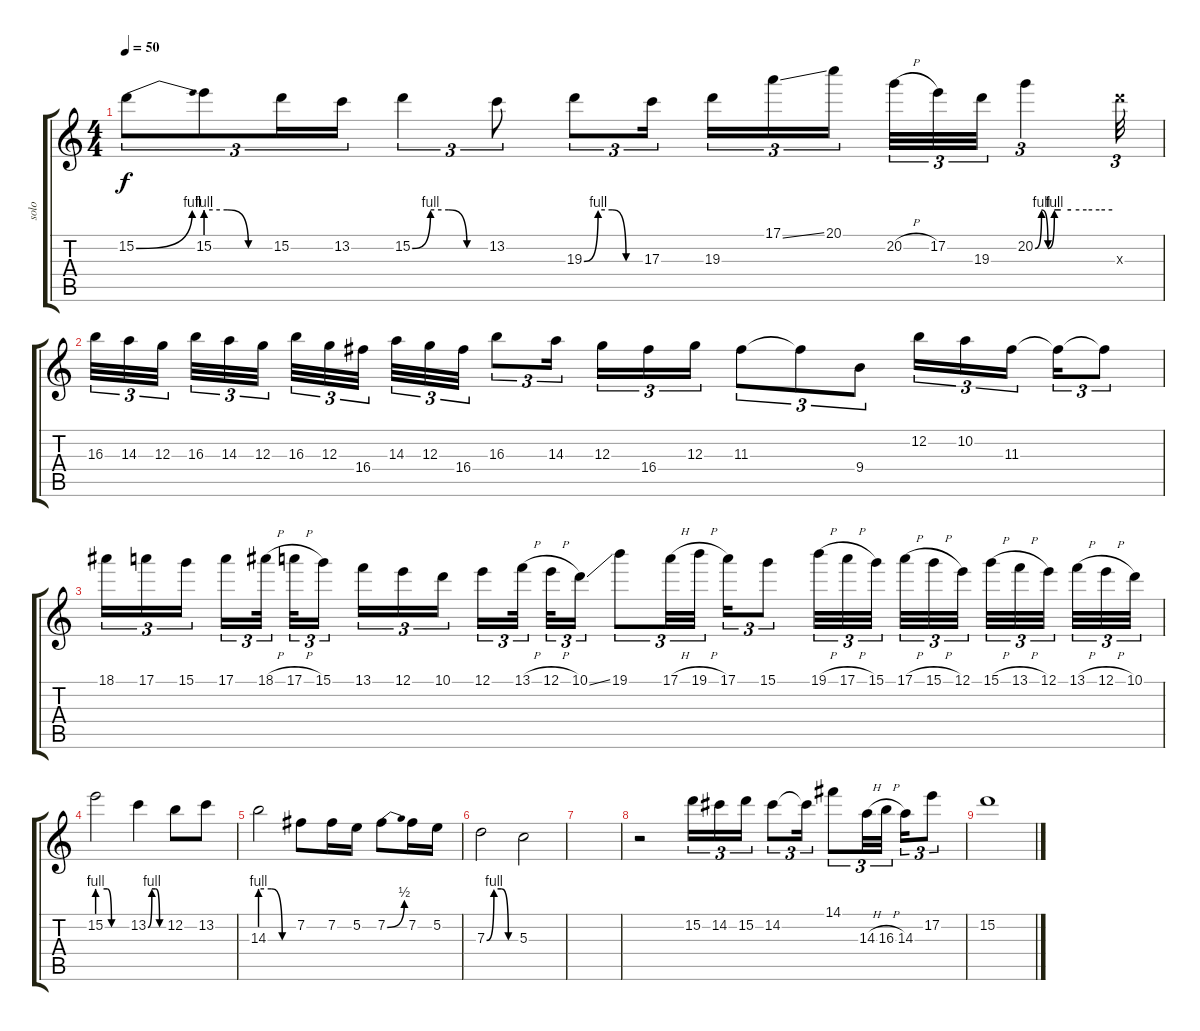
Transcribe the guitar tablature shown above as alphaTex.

\track ("solo" "solo") {instrument overdrivenguitar}
\staff {score tabs}
\tuning (E4 B3 G3 D3 A2 D2) {hide}
\ts (4 4)
\tempo 50
\clef g2
\ks c
15.2{be (bend 0 0 60 4)}.8{tu (3 2) dy f} 15.2{be (custom 0 4 20 4 40 0 60 0)}.8{tu (3 2)} 15.2.16{tu (3 2)} 13.2.16{tu (3 2)} 15.2{be (custom 0 0 15 4 30 4 45 0 60 0)}.4{tu (3 2)} 13.2.8{tu (3 2)} 19.3{be (custom 0 0 15 4 30 4 45 0 60 0)}.8{tu (3 2)} 17.3.16{tu (3 2)} 19.3.16{tu (3 2)} 17.1{ss}.16{tu (3 2)} 20.1.16{tu (3 2)} 20.2{h}.32{tu (3 2)} 17.2.32{tu (3 2)} 19.3.32{tu (3 2)} 20.2{be (custom 0 0 5 4 10 0 15 4 20 4 28 4 40 4 50 4 60 4)}.4{tu (3 2)} 19.3{x}.32{tu (3 2)} |
16.3.32{tu (3 2)} 14.3.32{tu (3 2)} 12.3.32{tu (3 2)} 16.3.32{tu (3 2)} 14.3.32{tu (3 2)} 12.3.32{tu (3 2)} 16.3.32{tu (3 2)} 12.3.32{tu (3 2)} 16.4.32{tu (3 2)} 14.3.32{tu (3 2)} 12.3.32{tu (3 2)} 16.4.32{tu (3 2)} 16.3.8{tu (3 2)} 14.3.16{tu (3 2)} 12.3.16{tu (3 2)} 16.4.16{tu (3 2)} 12.3.16{tu (3 2)} 11.3.8{tu (3 2)} 11.3{t}.8{tu (3 2)} 9.4.8{tu (3 2)} 12.2.16{tu (3 2)} 10.2.16{tu (3 2)} 11.3.16{tu (3 2)} 11.3{t}.16{tu (3 2)} 11.3{t}.8{tu (3 2)} |
18.1.16{tu (3 2)} 17.1.16{tu (3 2)} 15.1.16{tu (3 2)} 17.1.16{tu (3 2)} 18.1{h}.32{tu (3 2)} 17.1{h}.32{tu (3 2)} 15.1.16{tu (3 2)} 13.1.16{tu (3 2)} 12.1.16{tu (3 2)} 10.1.16{tu (3 2)} 12.1.16{tu (3 2)} 13.1{h}.32{tu (3 2)} 12.1{h}.32{tu (3 2)} 10.1{ss}.16{tu (3 2)} 19.1.8{tu (3 2)} 17.1{h}.32{tu (3 2)} 19.1{h}.32{tu (3 2)} 17.1.16{tu (3 2)} 15.1.8{tu (3 2)} 19.1{h}.32{tu (3 2)} 17.1{h}.32{tu (3 2)} 15.1.32{tu (3 2)} 17.1{h}.32{tu (3 2)} 15.1{h}.32{tu (3 2)} 12.1.32{tu (3 2)} 15.1{h}.32{tu (3 2)} 13.1{h}.32{tu (3 2)} 12.1.32{tu (3 2)} 13.1{h}.32{tu (3 2)} 12.1{h}.32{tu (3 2)} 10.1.32{tu (3 2)} |
15.2{be (custom 0 4 20 4 29 0 40 0 60 0)}.2 13.2{be (custom 0 0 15 4 30 4 45 0 60 0)}.4 12.2.8 13.2.8 |
14.3{be (custom 0 4 20 4 40 0 60 0)}.2 7.2.8 7.2.16 5.2.16 7.2{be (bend 0 0 60 2)}.8 7.2.16 5.2.16 |
7.3{be (custom 0 0 15 4 30 4 45 0 60 0)}.2 5.3.2 |
|
r.2 15.2.16{tu (3 2)} 14.2.16{tu (3 2)} 15.2.16{tu (3 2)} 14.2.8{tu (3 2)} 14.2{t}.16{tu (3 2)} 14.1.8{tu (3 2)} 14.3{h}.32{tu (3 2)} 16.3{h}.32{tu (3 2)} 14.3.16{tu (3 2)} 17.2.8{tu (3 2)} |
15.2.1{volume 0}
